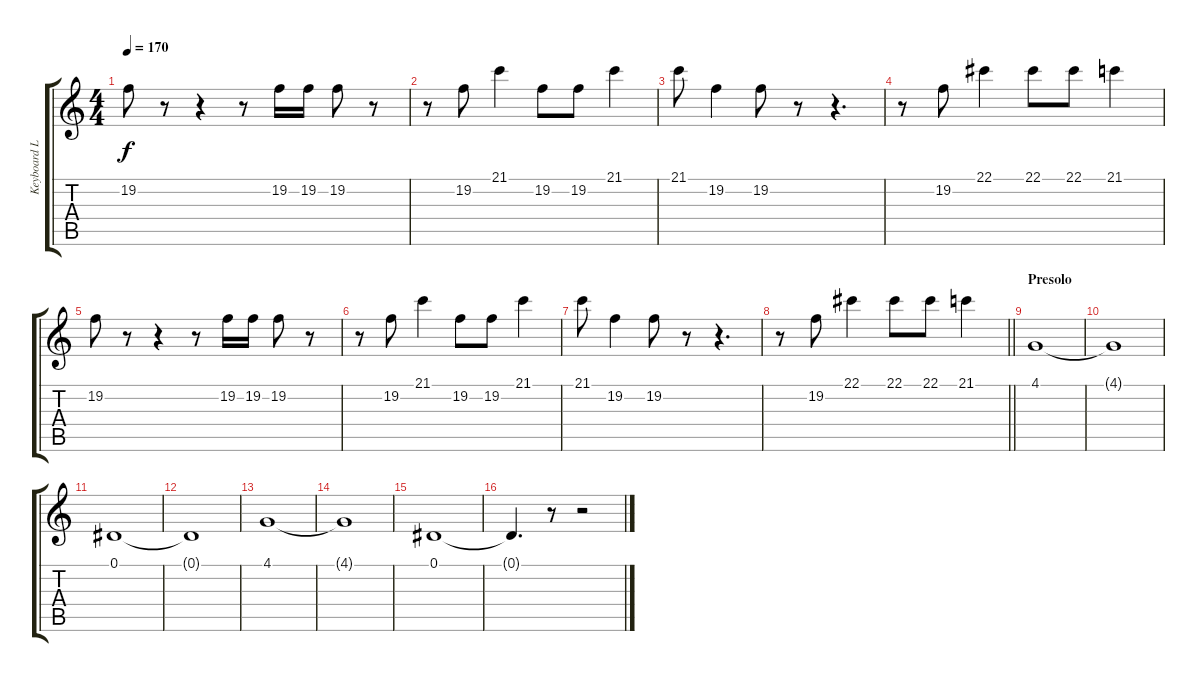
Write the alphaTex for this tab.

\track ("Keyboard L" "Keyboard L") {instrument stringensemble1}
\staff {score tabs}
\tuning (Eb4 Bb3 Gb3 Db3 Ab2 Eb2) {hide}
\ts (4 4)
\tempo 170
\clef g2
\ks c
19.2.8{dy f} r.8 r.4 r.8 19.2.16 19.2.16 19.2.8 r.8 |
r.8 19.2.8 21.1.4 19.2.8 19.2.8 21.1.4 |
21.1.8 19.2.4 19.2.8 r.8 r.4{d} |
r.8 19.2.8 22.1.4 22.1.8 22.1.8 21.1.4 |
19.2.8 r.8 r.4 r.8 19.2.16 19.2.16 19.2.8 r.8 |
r.8 19.2.8 21.1.4 19.2.8 19.2.8 21.1.4 |
21.1.8 19.2.4 19.2.8 r.8 r.4{d} |
\barLineRight lightlight
r.8 19.2.8 22.1.4 22.1.8 22.1.8 21.1.4 |
\section ("" "Presolo")
4.1.1 |
4.1{t}.1 |
0.1.1 |
0.1{t}.1 |
4.1.1 |
4.1{t}.1 |
0.1.1 |
0.1{t}.4{d} r.8 r.2
